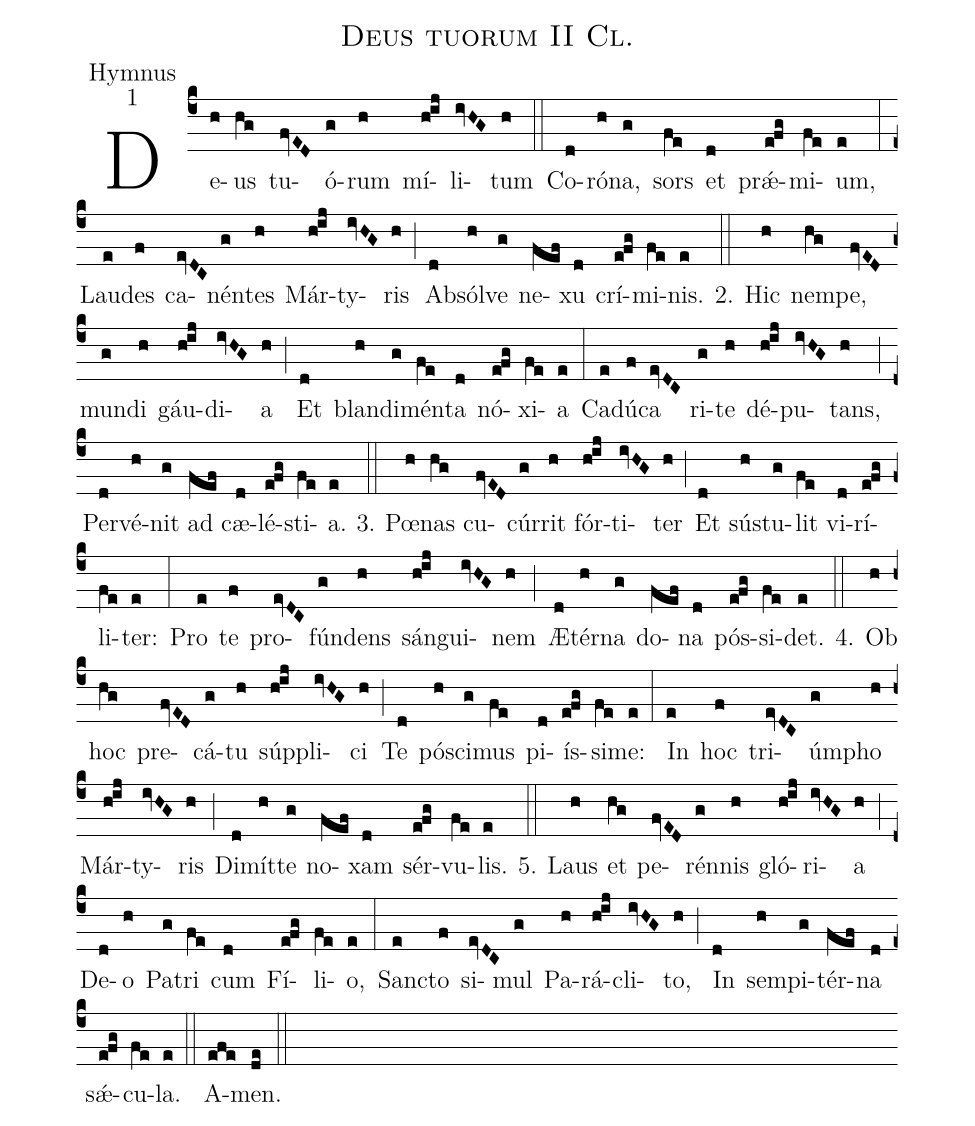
name:Deus tuorum II Cl.;
office-part:Hymnus;
mode:1;
%%
(c4) De(h)us(hg) tu(fvED)ó(g)rum(h) mí(h!ij)li(ivHG)tum(h) (::)
Co(d)ró(h)na,(g) sors(fe) et(d) prǽ(e!fg)mi(fe)um,(e) (:)
Lau(e)des(f) ca(evDC)nén(g)tes(h) Már(h!ij)ty(ivHG)ris(h) (;) Ab(d)sól(h)ve(g) ne(fef)xu(d) crí(e!fg)mi(fe)nis.(e) 2.(::) Hic(h) nem(hg)pe,(fvED) mun(g)di(h) gáu(h!ij)di(ivHG)a(h) (;) Et(d) blan(h)di(g)mén(fe)ta(d) nó(e!fg)xi(fe)a(e) (:)
Ca(e)dú(f)ca(evDC) ri(g)te(h) dé(h!ij)pu(ivHG)tans,(h) (;) Per(d)vé(h)nit(g) ad(fef) cæ(d)lé(e!fg)sti(fe)a.(e) 3.(::) Pœ(h)nas(hg) cu(fvED)cúr(g)rit(h) fór(h!ij)ti(ivHG)ter(h) (;) Et(d) sú(h)stu(g)lit(fe) vi(d)rí(e!fg)li(fe)ter:(e) (:)
Pro(e) te(f) pro(evDC)fún(g)dens(h) sán(h!ij)gui(ivHG)nem(h) (;) Æ(d)tér(h)na(g) do(fef)na(d) pós(e!fg)si(fe)det.(e) 4.(::) Ob(h) hoc(hg) pre(fvED)cá(g)tu(h) súp(h!ij)pli(ivHG)ci(h) (;) Te(d) pó(h)sci(g)mus(fe) pi(d)ís(e!fg)si(fe)me:(e) (:)
In(e) hoc(f) tri(evDC)úm(g)pho(h) Már(h!ij)ty(ivHG)ris(h) (;) Di(d)mít(h)te(g) no(fef)xam(d) sér(e!fg)vu(fe)lis.(e) 5.(::) Laus(h) et(hg) pe(fvED)rén(g)nis(h) gló(h!ij)ri(ivHG)a(h) (;) De(d)o(h) Pa(g)tri(fe) cum(d) Fí(e!fg)li(fe)o,(e) (:)
San(e)cto(f) si(evDC)mul(g) Pa(h)rá(h!ij)cli(ivHG)to,(h) (;) In(d) sem(h)pi(g)tér(fef)na(d) sǽ(e!fg)cu(fe)la.(e) (::)
A(efe)men.(de) (::)
